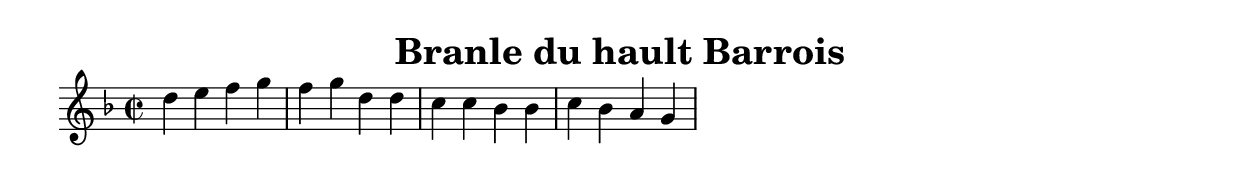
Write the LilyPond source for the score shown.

\version "2.7.40"
\header {
	crossRefNumber = "1"
	footnotes = "\\\\pour plus d'information : http://graner.name/nicolas/arbeau/"
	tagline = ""
	title = "Branle du hault Barrois"
}
voicedefault =  {
\set Score.defaultBarType = ""

\override Staff.TimeSignature #'style = #'C
 \time 2/2 \key f \major   d''4    e''4    f''4    g''4    f''4    g''4    d''4 
   d''4    \bar "|"   c''4    c''4    bes'4    bes'4    c''4    bes'4    a'4    
g'4    \bar "|"   
}

\score{
    <<

	\context Staff="default"
	{
	    \voicedefault 
	}

    >>
	\layout { indent = 0.0\cm 
	}
	\midi { \tempo 2=100 }
}
